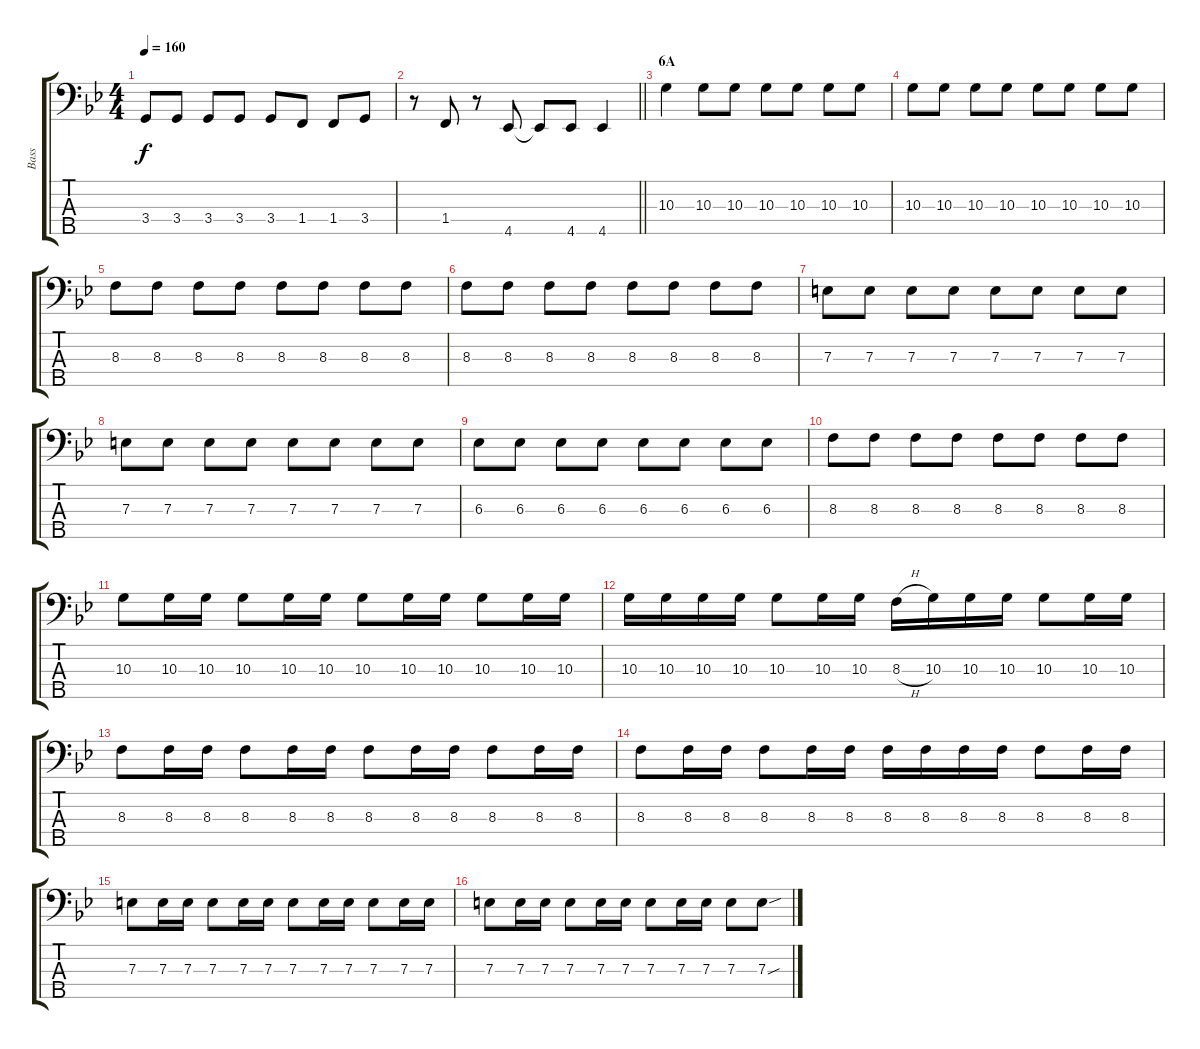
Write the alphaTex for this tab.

\track ("Bass" "Bass") {instrument electricbassfinger}
\staff {score tabs}
\tuning (G2 D2 A1 E1 B0) {hide}
\ts (4 4)
\tempo 160
\clef f4
\ks bb
3.4.8{dy f} 3.4.8 3.4.8 3.4.8 3.4.8 1.4.8 1.4.8 3.4.8 |
\barLineRight lightlight
r.8 1.4.8 r.8 4.5.8 4.5{t}.8 4.5.8 4.5.4 |
\section ("" "6A")
10.3.4 10.3.8 10.3.8 10.3.8 10.3.8 10.3.8 10.3.8 |
10.3.8 10.3.8 10.3.8 10.3.8 10.3.8 10.3.8 10.3.8 10.3.8 |
8.3.8 8.3.8 8.3.8 8.3.8 8.3.8 8.3.8 8.3.8 8.3.8 |
8.3.8 8.3.8 8.3.8 8.3.8 8.3.8 8.3.8 8.3.8 8.3.8 |
7.3.8 7.3.8 7.3.8 7.3.8 7.3.8 7.3.8 7.3.8 7.3.8 |
7.3.8 7.3.8 7.3.8 7.3.8 7.3.8 7.3.8 7.3.8 7.3.8 |
6.3.8 6.3.8 6.3.8 6.3.8 6.3.8 6.3.8 6.3.8 6.3.8 |
8.3.8 8.3.8 8.3.8 8.3.8 8.3.8 8.3.8 8.3.8 8.3.8 |
10.3.8 10.3.16 10.3.16 10.3.8 10.3.16 10.3.16 10.3.8 10.3.16 10.3.16 10.3.8 10.3.16 10.3.16 |
10.3.16 10.3.16 10.3.16 10.3.16 10.3.8 10.3.16 10.3.16 8.3{h}.16 10.3.16 10.3.16 10.3.16 10.3.8 10.3.16 10.3.16 |
8.3.8 8.3.16 8.3.16 8.3.8 8.3.16 8.3.16 8.3.8 8.3.16 8.3.16 8.3.8 8.3.16 8.3.16 |
8.3.8 8.3.16 8.3.16 8.3.8 8.3.16 8.3.16 8.3.16 8.3.16 8.3.16 8.3.16 8.3.8 8.3.16 8.3.16 |
7.3.8 7.3.16 7.3.16 7.3.8 7.3.16 7.3.16 7.3.8 7.3.16 7.3.16 7.3.8 7.3.16 7.3.16 |
7.3.8 7.3.16 7.3.16 7.3.8 7.3.16 7.3.16 7.3.8 7.3.16 7.3.16 7.3.8 7.3{sou}.8
